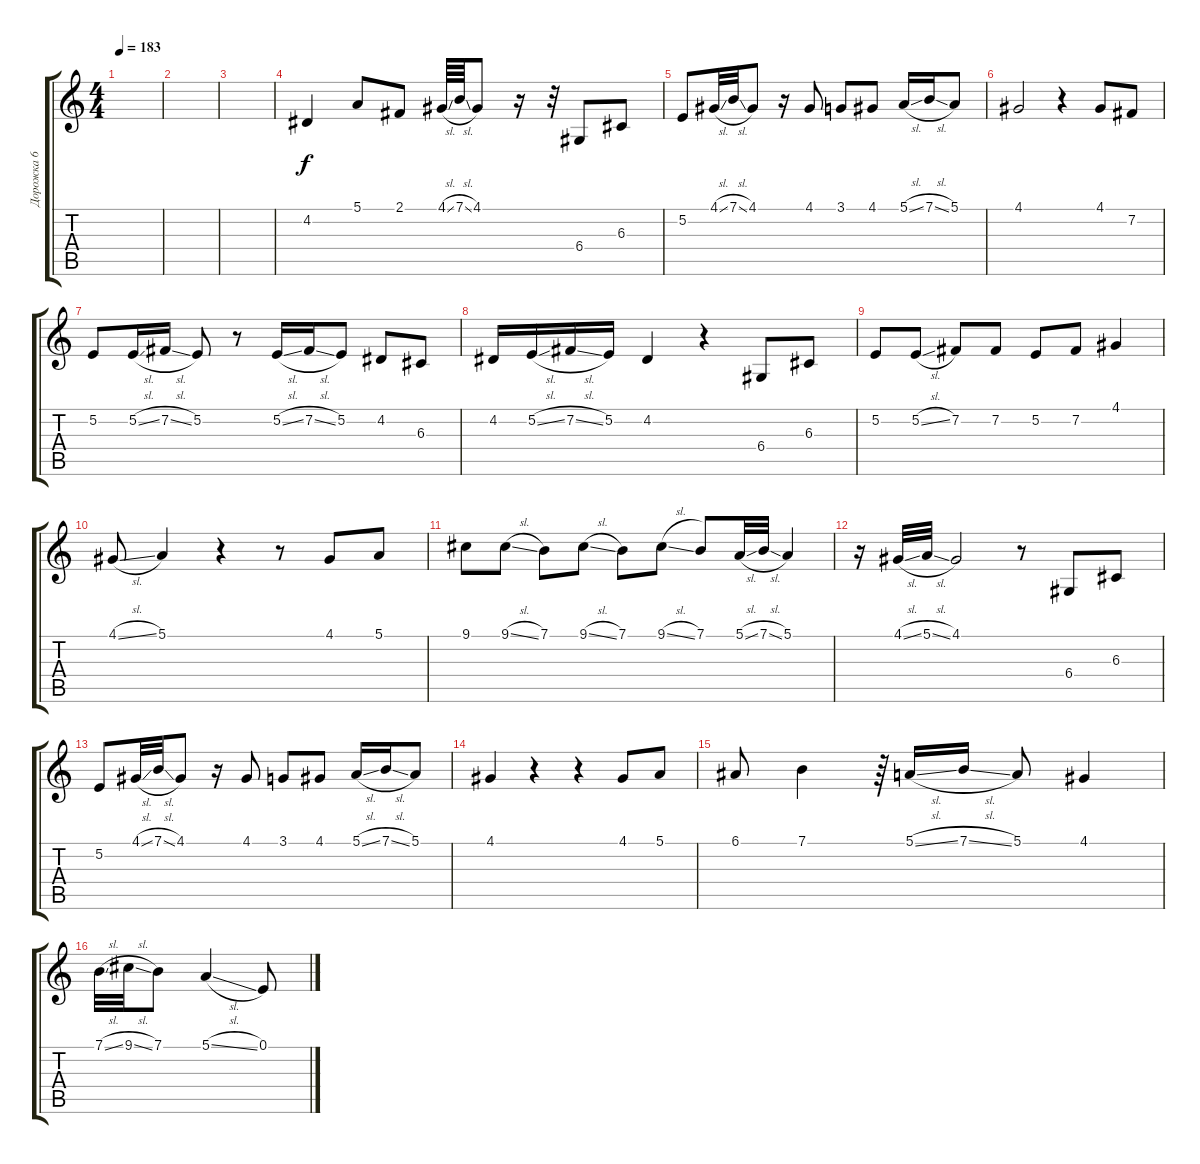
\track ("Дорожка 6" "Дорожка 6") {instrument pad6metallic}
\staff {score tabs}
\tuning (E4 B3 G3 D3 A2 E2) {hide}
\ts (4 4)
\tempo 183
\clef g2
\ks c
|
|
|
4.2.4 5.1.8 2.1.8 4.1{sl}.64 7.1{sl}.64 4.1.8 r.16 r.32 6.4.8 6.3.8 |
5.2.8 4.1{sl}.32 7.1{sl}.32 4.1.8 r.16 4.1.8 3.1.8 4.1.8 5.1{sl}.16 7.1{sl}.16 5.1.8 |
4.1.2 r.4 4.1.8 7.2.8 |
5.2.8 5.2{sl}.16 7.2{sl}.16 5.2.8 r.8 5.2{sl}.16 7.2{sl}.16 5.2.8 4.2.8 6.3.8 |
4.2.16 5.2{sl}.16 7.2{sl}.16 5.2.16 4.2.4 r.4 6.4.8 6.3.8 |
5.2.8 5.2{sl}.8 7.2.8 7.2.8 5.2.8 7.2.8 4.1.4 |
4.1{sl}.8 5.1.4 r.4 r.8 4.1.8 5.1.8 |
9.1.8 9.1{sl}.8 7.1.8 9.1{sl}.8 7.1.8 9.1{sl}.8 7.1.8 5.1{sl}.32 7.1{sl}.32 5.1.4 |
r.16 4.1{sl}.32 5.1{sl}.32 4.1.2 r.8 6.4.8 6.3.8 |
5.2.8 4.1{sl}.32 7.1{sl}.32 4.1.8 r.16 4.1.8 3.1.8 4.1.8 5.1{sl}.16 7.1{sl}.16 5.1.8 |
4.1.4 r.4 r.4 4.1.8 5.1.8 |
6.1.8 7.1.4 r.64 5.1{sl}.16 7.1{sl}.16 5.1.8 4.1.4 |
7.1{sl}.32 9.1{sl}.32 7.1.8 5.1{sl}.4 0.1.8
